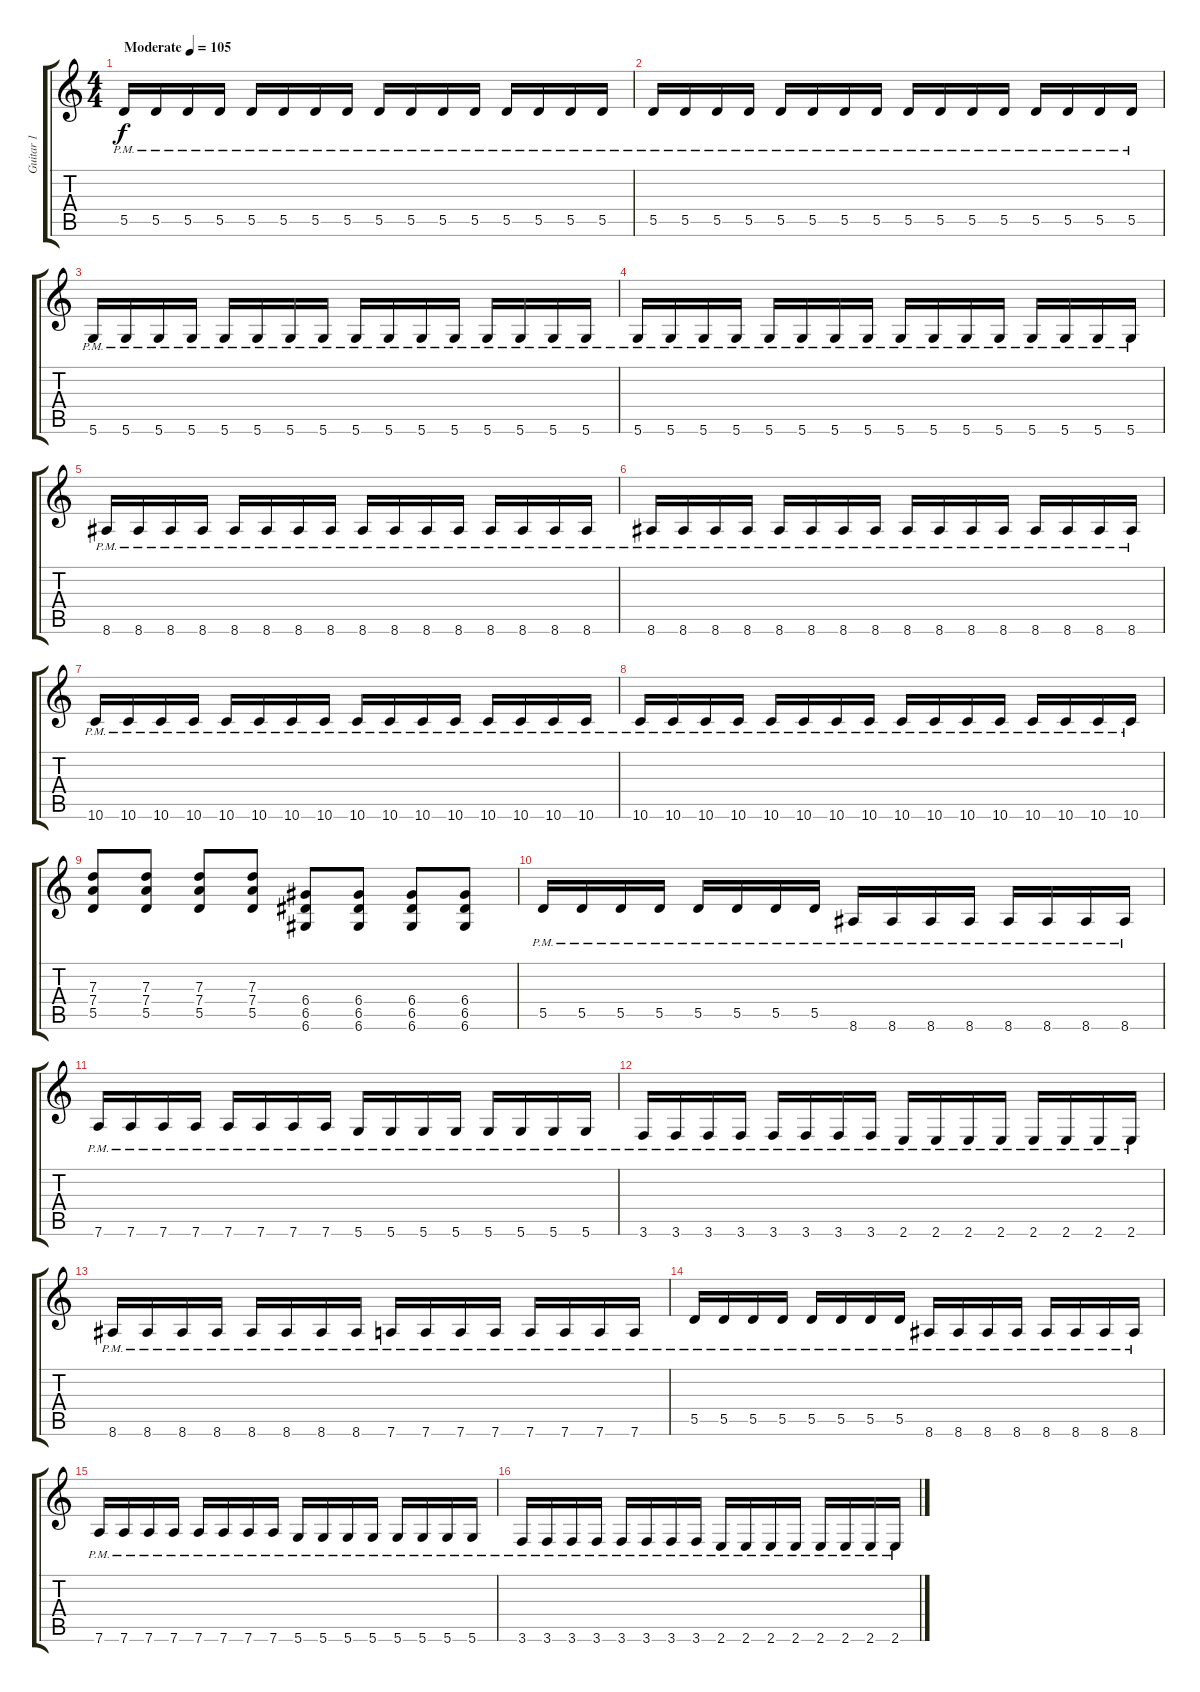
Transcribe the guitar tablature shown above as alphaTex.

\track ("Guitar 1" "Guitar 1") {instrument distortionguitar}
\staff {score tabs}
\tuning (E4 B3 G3 D3 A2 D2) {hide}
\ts (4 4)
\tempo (105 "Moderate")
\clef g2
\ks c
5.5{pm}.16{dy f instrument distortionguitar} 5.5{pm}.16 5.5{pm}.16 5.5{pm}.16 5.5{pm}.16 5.5{pm}.16 5.5{pm}.16 5.5{pm}.16 5.5{pm}.16 5.5{pm}.16 5.5{pm}.16 5.5{pm}.16 5.5{pm}.16 5.5{pm}.16 5.5{pm}.16 5.5{pm}.16 |
5.5{pm}.16 5.5{pm}.16 5.5{pm}.16 5.5{pm}.16 5.5{pm}.16 5.5{pm}.16 5.5{pm}.16 5.5{pm}.16 5.5{pm}.16 5.5{pm}.16 5.5{pm}.16 5.5{pm}.16 5.5{pm}.16 5.5{pm}.16 5.5{pm}.16 5.5{pm}.16 |
5.6{pm}.16 5.6{pm}.16 5.6{pm}.16 5.6{pm}.16 5.6{pm}.16 5.6{pm}.16 5.6{pm}.16 5.6{pm}.16 5.6{pm}.16 5.6{pm}.16 5.6{pm}.16 5.6{pm}.16 5.6{pm}.16 5.6{pm}.16 5.6{pm}.16 5.6{pm}.16 |
5.6{pm}.16 5.6{pm}.16 5.6{pm}.16 5.6{pm}.16 5.6{pm}.16 5.6{pm}.16 5.6{pm}.16 5.6{pm}.16 5.6{pm}.16 5.6{pm}.16 5.6{pm}.16 5.6{pm}.16 5.6{pm}.16 5.6{pm}.16 5.6{pm}.16 5.6{pm}.16 |
8.6{pm}.16 8.6{pm}.16 8.6{pm}.16 8.6{pm}.16 8.6{pm}.16 8.6{pm}.16 8.6{pm}.16 8.6{pm}.16 8.6{pm}.16 8.6{pm}.16 8.6{pm}.16 8.6{pm}.16 8.6{pm}.16 8.6{pm}.16 8.6{pm}.16 8.6{pm}.16 |
8.6{pm}.16 8.6{pm}.16 8.6{pm}.16 8.6{pm}.16 8.6{pm}.16 8.6{pm}.16 8.6{pm}.16 8.6{pm}.16 8.6{pm}.16 8.6{pm}.16 8.6{pm}.16 8.6{pm}.16 8.6{pm}.16 8.6{pm}.16 8.6{pm}.16 8.6{pm}.16 |
10.6{pm}.16 10.6{pm}.16 10.6{pm}.16 10.6{pm}.16 10.6{pm}.16 10.6{pm}.16 10.6{pm}.16 10.6{pm}.16 10.6{pm}.16 10.6{pm}.16 10.6{pm}.16 10.6{pm}.16 10.6{pm}.16 10.6{pm}.16 10.6{pm}.16 10.6{pm}.16 |
10.6{pm}.16 10.6{pm}.16 10.6{pm}.16 10.6{pm}.16 10.6{pm}.16 10.6{pm}.16 10.6{pm}.16 10.6{pm}.16 10.6{pm}.16 10.6{pm}.16 10.6{pm}.16 10.6{pm}.16 10.6{pm}.16 10.6{pm}.16 10.6{pm}.16 10.6{pm}.16 |
(7.3 7.4 5.5).8 (7.3 7.4 5.5).8 (7.3 7.4 5.5).8 (7.3 7.4 5.5).8 (6.4 6.5 6.6).8 (6.4 6.5 6.6).8 (6.4 6.5 6.6).8 (6.4 6.5 6.6).8 |
5.5{pm}.16 5.5{pm}.16 5.5{pm}.16 5.5{pm}.16 5.5{pm}.16 5.5{pm}.16 5.5{pm}.16 5.5{pm}.16 8.6{pm}.16 8.6{pm}.16 8.6{pm}.16 8.6{pm}.16 8.6{pm}.16 8.6{pm}.16 8.6{pm}.16 8.6{pm}.16 |
7.6{pm}.16 7.6{pm}.16 7.6{pm}.16 7.6{pm}.16 7.6{pm}.16 7.6{pm}.16 7.6{pm}.16 7.6{pm}.16 5.6{pm}.16 5.6{pm}.16 5.6{pm}.16 5.6{pm}.16 5.6{pm}.16 5.6{pm}.16 5.6{pm}.16 5.6{pm}.16 |
3.6{pm}.16 3.6{pm}.16 3.6{pm}.16 3.6{pm}.16 3.6{pm}.16 3.6{pm}.16 3.6{pm}.16 3.6{pm}.16 2.6{pm}.16 2.6{pm}.16 2.6{pm}.16 2.6{pm}.16 2.6{pm}.16 2.6{pm}.16 2.6{pm}.16 2.6{pm}.16 |
8.6{pm}.16 8.6{pm}.16 8.6{pm}.16 8.6{pm}.16 8.6{pm}.16 8.6{pm}.16 8.6{pm}.16 8.6{pm}.16 7.6{pm}.16 7.6{pm}.16 7.6{pm}.16 7.6{pm}.16 7.6{pm}.16 7.6{pm}.16 7.6{pm}.16 7.6{pm}.16 |
5.5{pm}.16 5.5{pm}.16 5.5{pm}.16 5.5{pm}.16 5.5{pm}.16 5.5{pm}.16 5.5{pm}.16 5.5{pm}.16 8.6{pm}.16 8.6{pm}.16 8.6{pm}.16 8.6{pm}.16 8.6{pm}.16 8.6{pm}.16 8.6{pm}.16 8.6{pm}.16 |
7.6{pm}.16 7.6{pm}.16 7.6{pm}.16 7.6{pm}.16 7.6{pm}.16 7.6{pm}.16 7.6{pm}.16 7.6{pm}.16 5.6{pm}.16 5.6{pm}.16 5.6{pm}.16 5.6{pm}.16 5.6{pm}.16 5.6{pm}.16 5.6{pm}.16 5.6{pm}.16 |
3.6{pm}.16 3.6{pm}.16 3.6{pm}.16 3.6{pm}.16 3.6{pm}.16 3.6{pm}.16 3.6{pm}.16 3.6{pm}.16 2.6{pm}.16 2.6{pm}.16 2.6{pm}.16 2.6{pm}.16 2.6{pm}.16 2.6{pm}.16 2.6{pm}.16 2.6{pm}.16
